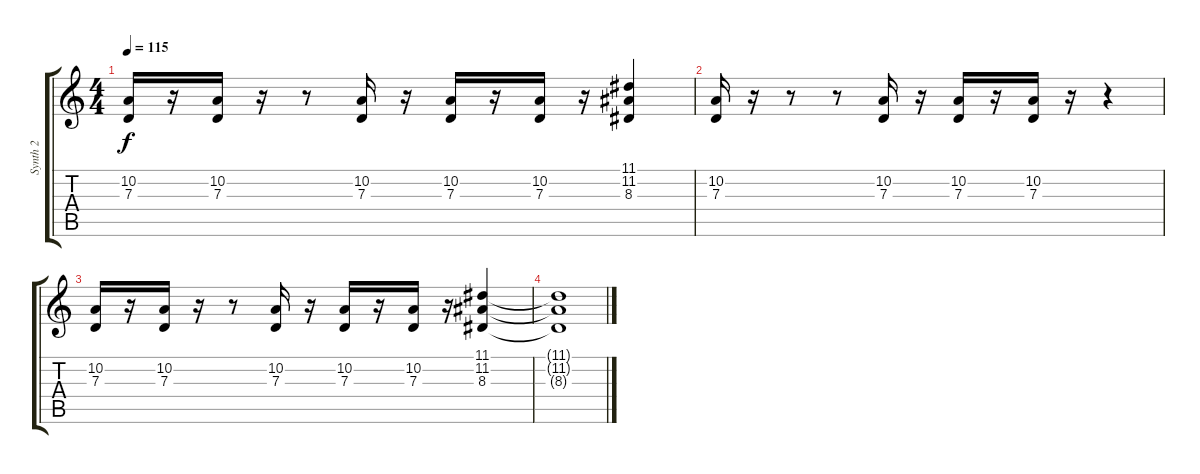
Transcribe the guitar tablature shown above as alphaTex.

\track ("Synth 2" "Synth 2") {instrument brasssection}
\staff {score tabs}
\tuning (E4 B3 G3 D3 A2 E2) {hide}
\ts (4 4)
\tempo 115
\clef g2
\ks c
(10.2 7.3).16{dy f} r.16 (10.2 7.3).16 r.16 r.8 (10.2 7.3).16 r.16 (10.2 7.3).16 r.16 (10.2 7.3).16 r.16 (11.1 11.2 8.3).4 |
(10.2 7.3).16 r.16 r.8 r.8 (10.2 7.3).16 r.16 (10.2 7.3).16 r.16 (10.2 7.3).16 r.16 r.4 |
(10.2 7.3).16 r.16 (10.2 7.3).16 r.16 r.8 (10.2 7.3).16 r.16 (10.2 7.3).16 r.16 (10.2 7.3).16 r.16 (11.1 11.2 8.3).4 |
(11.1{t} 11.2{t} 8.3{t}).1
